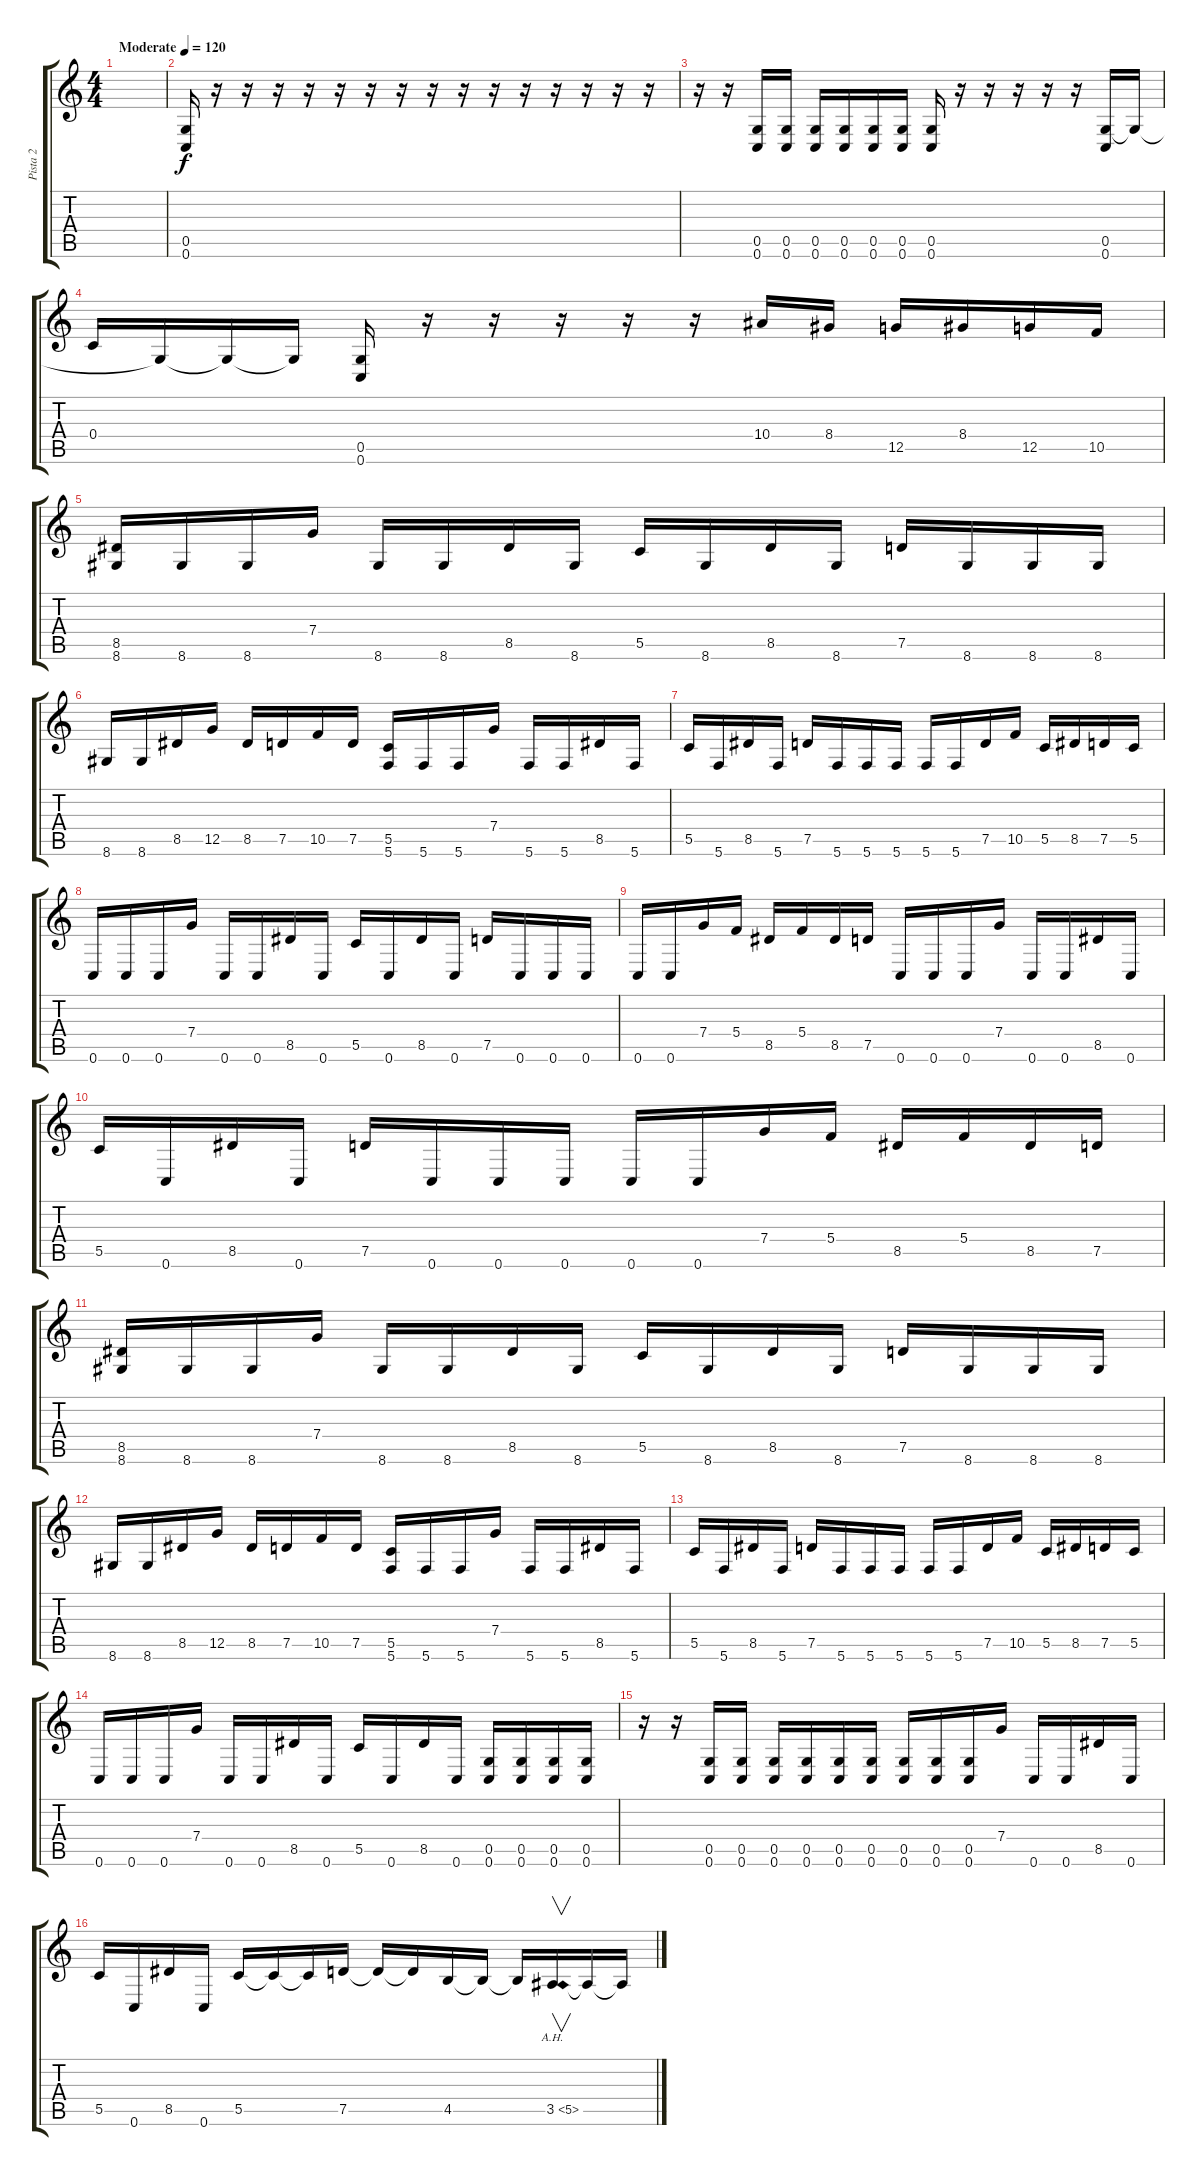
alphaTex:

\track ("Pista 2" "Pista 2") {instrument distortionguitar}
\staff {score tabs}
\tuning (D4 A3 F3 C3 G2 C2) {hide}
\ts (4 4)
\tempo (120 "Moderate")
\clef g2
\ks c
|
(0.5 0.6).16 r.16 r.16 r.16 r.16 r.16 r.16 r.16 r.16 r.16 r.16 r.16 r.16 r.16 r.16 r.16 |
r.16 r.16 (0.5 0.6).16 (0.5 0.6).16 (0.5 0.6).16 (0.5 0.6).16 (0.5 0.6).16 (0.5 0.6).16 (0.5 0.6).16 r.16 r.16 r.16 r.16 r.16 (0.5 0.6).16 0.5{t}.16 |
0.4.16 0.5{t}.16 0.5{t}.16 0.5{t}.16 (0.5 0.6).16 r.16 r.16 r.16 r.16 r.16 10.4.16 8.4.16 12.5.16 8.4.16 12.5.16 10.5.16 |
(8.5 8.6).16 8.6.16 8.6.16 7.4.16 8.6.16 8.6.16 8.5.16 8.6.16 5.5.16 8.6.16 8.5.16 8.6.16 7.5.16 8.6.16 8.6.16 8.6.16 |
8.6.16 8.6.16 8.5.16 12.5.16 8.5.16 7.5.16 10.5.16 7.5.16 (5.5 5.6).16 5.6.16 5.6.16 7.4.16 5.6.16 5.6.16 8.5.16 5.6.16 |
5.5.16 5.6.16 8.5.16 5.6.16 7.5.16 5.6.16 5.6.16 5.6.16 5.6.16 5.6.16 7.5.16 10.5.16 5.5.16 8.5.16 7.5.16 5.5.16 |
0.6.16 0.6.16 0.6.16 7.4.16 0.6.16 0.6.16 8.5.16 0.6.16 5.5.16 0.6.16 8.5.16 0.6.16 7.5.16 0.6.16 0.6.16 0.6.16 |
0.6.16 0.6.16 7.4.16 5.4.16 8.5.16 5.4.16 8.5.16 7.5.16 0.6.16 0.6.16 0.6.16 7.4.16 0.6.16 0.6.16 8.5.16 0.6.16 |
5.5.16 0.6.16 8.5.16 0.6.16 7.5.16 0.6.16 0.6.16 0.6.16 0.6.16 0.6.16 7.4.16 5.4.16 8.5.16 5.4.16 8.5.16 7.5.16 |
(8.5 8.6).16 8.6.16 8.6.16 7.4.16 8.6.16 8.6.16 8.5.16 8.6.16 5.5.16 8.6.16 8.5.16 8.6.16 7.5.16 8.6.16 8.6.16 8.6.16 |
8.6.16 8.6.16 8.5.16 12.5.16 8.5.16 7.5.16 10.5.16 7.5.16 (5.5 5.6).16 5.6.16 5.6.16 7.4.16 5.6.16 5.6.16 8.5.16 5.6.16 |
5.5.16 5.6.16 8.5.16 5.6.16 7.5.16 5.6.16 5.6.16 5.6.16 5.6.16 5.6.16 7.5.16 10.5.16 5.5.16 8.5.16 7.5.16 5.5.16 |
0.6.16 0.6.16 0.6.16 7.4.16 0.6.16 0.6.16 8.5.16 0.6.16 5.5.16 0.6.16 8.5.16 0.6.16 (0.5 0.6).16 (0.5 0.6).16 (0.5 0.6).16 (0.5 0.6).16 |
r.16 r.16 (0.5 0.6).16 (0.5 0.6).16 (0.5 0.6).16 (0.5 0.6).16 (0.5 0.6).16 (0.5 0.6).16 (0.5 0.6).16 (0.5 0.6).16 (0.5 0.6).16 7.4.16 0.6.16 0.6.16 8.5.16 0.6.16 |
5.5.16 0.6.16 8.5.16 0.6.16 5.5.16 5.5{t}.16 5.5{t}.16 7.5.16 7.5{t}.16 7.5{t}.16 4.5.16 4.5{t}.16 4.5{t}.16 3.5{ah 2}.16{v} 3.5{t}.16 3.5{t}.16
